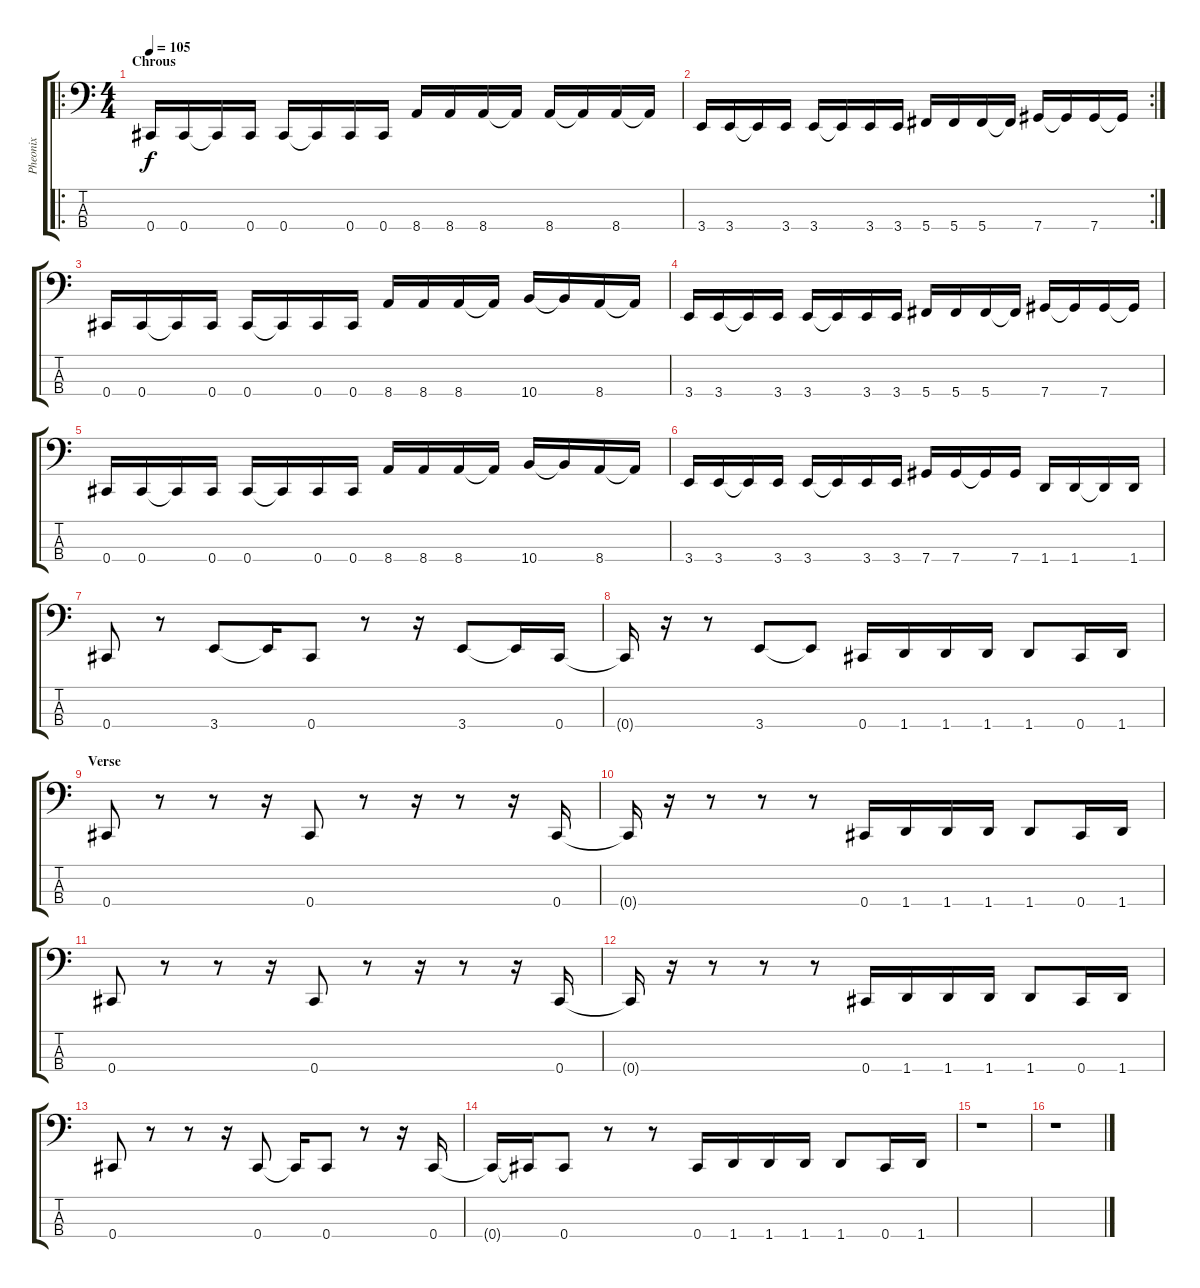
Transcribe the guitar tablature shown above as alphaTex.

\track ("Pheonix" "Pheonix") {instrument electricbasspick}
\staff {score tabs}
\tuning (Gb2 Db2 Ab1 Db1) {hide}
\ro
\ts (4 4)
\section ("" "Chrous")
\tempo 105
\clef f4
\ks c
0.4.16{dy f} 0.4.16 0.4{t}.16 0.4.16 0.4.16 0.4{t}.16 0.4.16 0.4.16 8.4.16 8.4.16 8.4.16 8.4{t}.16 8.4.16 8.4{t}.16 8.4.16 8.4{t}.16 |
\rc 2
3.4.16 3.4.16 3.4{t}.16 3.4.16 3.4.16 3.4{t}.16 3.4.16 3.4.16 5.4.16 5.4.16 5.4.16 5.4{t}.16 7.4.16 7.4{t}.16 7.4.16 7.4{t}.16 |
0.4.16 0.4.16 0.4{t}.16 0.4.16 0.4.16 0.4{t}.16 0.4.16 0.4.16 8.4.16 8.4.16 8.4.16 8.4{t}.16 10.4.16 10.4{t}.16 8.4.16 8.4{t}.16 |
3.4.16 3.4.16 3.4{t}.16 3.4.16 3.4.16 3.4{t}.16 3.4.16 3.4.16 5.4.16 5.4.16 5.4.16 5.4{t}.16 7.4.16 7.4{t}.16 7.4.16 7.4{t}.16 |
0.4.16 0.4.16 0.4{t}.16 0.4.16 0.4.16 0.4{t}.16 0.4.16 0.4.16 8.4.16 8.4.16 8.4.16 8.4{t}.16 10.4.16 10.4{t}.16 8.4.16 8.4{t}.16 |
3.4.16 3.4.16 3.4{t}.16 3.4.16 3.4.16 3.4{t}.16 3.4.16 3.4.16 7.4.16 7.4.16 7.4{t}.16 7.4.16 1.4.16 1.4.16 1.4{t}.16 1.4.16 |
0.4.8 r.8 3.4.8 3.4{t}.16 0.4.8 r.8 r.16 3.4.8 3.4{t}.16 0.4.16 |
0.4{t}.16 r.16 r.8 3.4.8 3.4{t}.8 0.4.16 1.4.16 1.4.16 1.4.16 1.4.8 0.4.16 1.4.16 |
\section ("" "Verse")
0.4.8 r.8 r.8 r.16 0.4.8 r.8 r.16 r.8 r.16 0.4.16 |
0.4{t}.16 r.16 r.8 r.8 r.8 0.4.16 1.4.16 1.4.16 1.4.16 1.4.8 0.4.16 1.4.16 |
0.4.8 r.8 r.8 r.16 0.4.8 r.8 r.16 r.8 r.16 0.4.16 |
0.4{t}.16 r.16 r.8 r.8 r.8 0.4.16 1.4.16 1.4.16 1.4.16 1.4.8 0.4.16 1.4.16 |
0.4.8 r.8 r.8 r.16 0.4.8 0.4{t}.16 0.4.8 r.8 r.16 0.4.16 |
0.4{t}.16 0.4{t}.16 0.4.8 r.8 r.8 0.4.16 1.4.16 1.4.16 1.4.16 1.4.8 0.4.16 1.4.16 |
r.1 |
r.1
